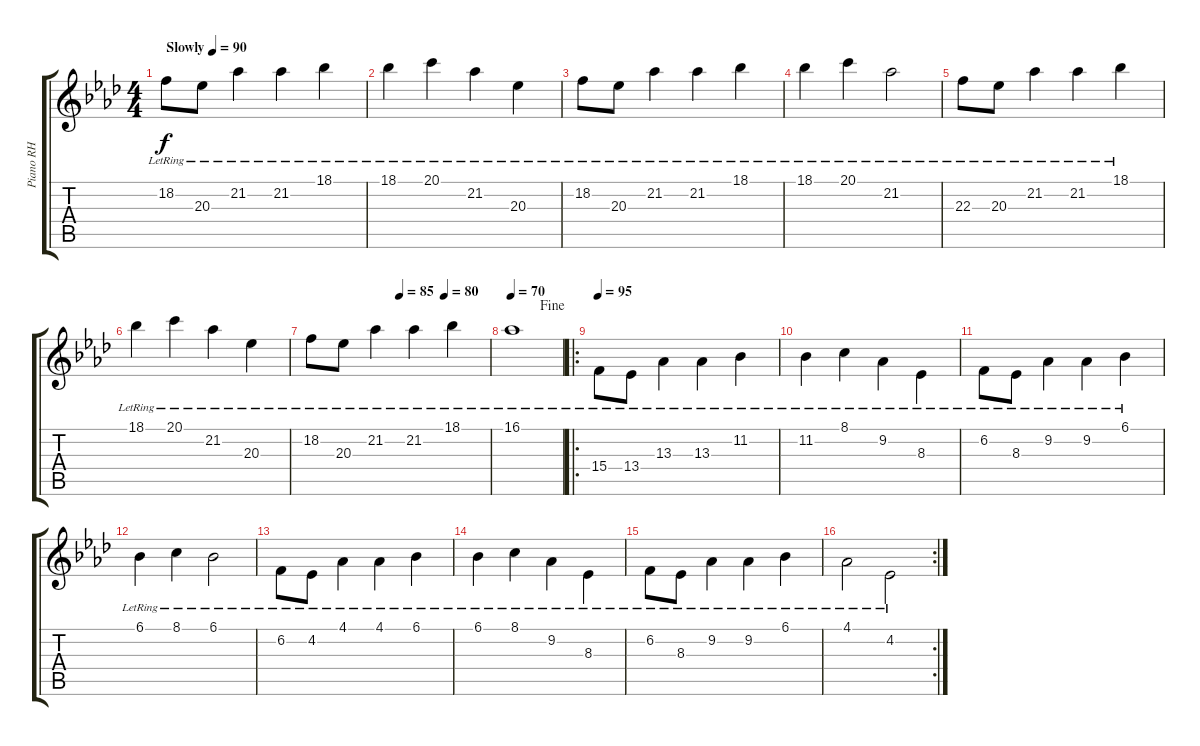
\track ("Piano RH" "Piano RH") {instrument acousticgrandpiano}
\staff {score tabs}
\tuning (E4 B3 G3 D3 A2 E2) {hide}
\ts (4 4)
\tempo (90 "Slowly")
\clef g2
\ks ab
18.2{lr}.8{dy f instrument acousticgrandpiano beam Down} 20.3{lr}.8{beam Down} 21.2{lr}.4{beam Down} 21.2{lr}.4{beam Down} 18.1{lr}.4{beam Down} |
18.1{lr}.4{beam Down} 20.1{lr}.4{beam Down} 21.2{lr}.4{beam Down} 20.3{lr}.4{beam Down} |
18.2{lr}.8{beam Down} 20.3{lr}.8{beam Down} 21.2{lr}.4{beam Down} 21.2{lr}.4{beam Down} 18.1{lr}.4{beam Down} |
18.1{lr}.4{beam Down} 20.1{lr}.4{beam Down} 21.2{lr}.2{beam Down} |
22.3{lr}.8{beam Down} 20.3{lr}.8{beam Down} 21.2{lr}.4{beam Down} 21.2{lr}.4{beam Down} 18.1{lr}.4{beam Down} |
18.1{lr}.4{beam Down} 20.1{lr}.4{beam Down} 21.2{lr}.4{beam Down} 20.3{lr}.4{beam Down} |
\tempo (85 0.5)
\tempo (80 0.75)
18.2{lr}.8{beam Down} 20.3{lr}.8{beam Down} 21.2{lr}.4{beam Down} 21.2{lr}.4{txt "" beam Down} 18.1{lr}.4{beam Down} |
\jump fine
\tempo 70
16.1{lr}.1 |
\ro
\tempo 95
15.4{lr}.8{beam Down} 13.4{lr}.8{beam Down} 13.3{lr}.4{beam Down} 13.3{lr}.4{beam Down} 11.2{lr}.4{beam Down} |
11.2{lr}.4{beam Down} 8.1{lr}.4{beam Down} 9.2{lr}.4{beam Down} 8.3{lr}.4{beam Down} |
6.2{lr}.8{beam Down} 8.3{lr}.8{beam Down} 9.2{lr}.4{beam Down} 9.2{lr}.4{beam Down} 6.1{lr}.4{beam Down} |
6.1{lr}.4{beam Down} 8.1{lr}.4{beam Down} 6.1{lr}.2{beam Down} |
6.2{lr}.8{beam Down} 4.2{lr}.8{beam Down} 4.1{lr}.4{beam Down} 4.1{lr}.4{beam Down} 6.1{lr}.4{beam Down} |
6.1{lr}.4{beam Down} 8.1{lr}.4{beam Down} 9.2{lr}.4{beam Down} 8.3{lr}.4{beam Down} |
6.2{lr}.8{beam Down} 8.3{lr}.8{beam Down} 9.2{lr}.4{beam Down} 9.2{lr}.4{beam Down} 6.1{lr}.4{beam Down} |
\rc 2
4.1{lr}.2{beam Down} 4.2{lr}.2{beam Down}
